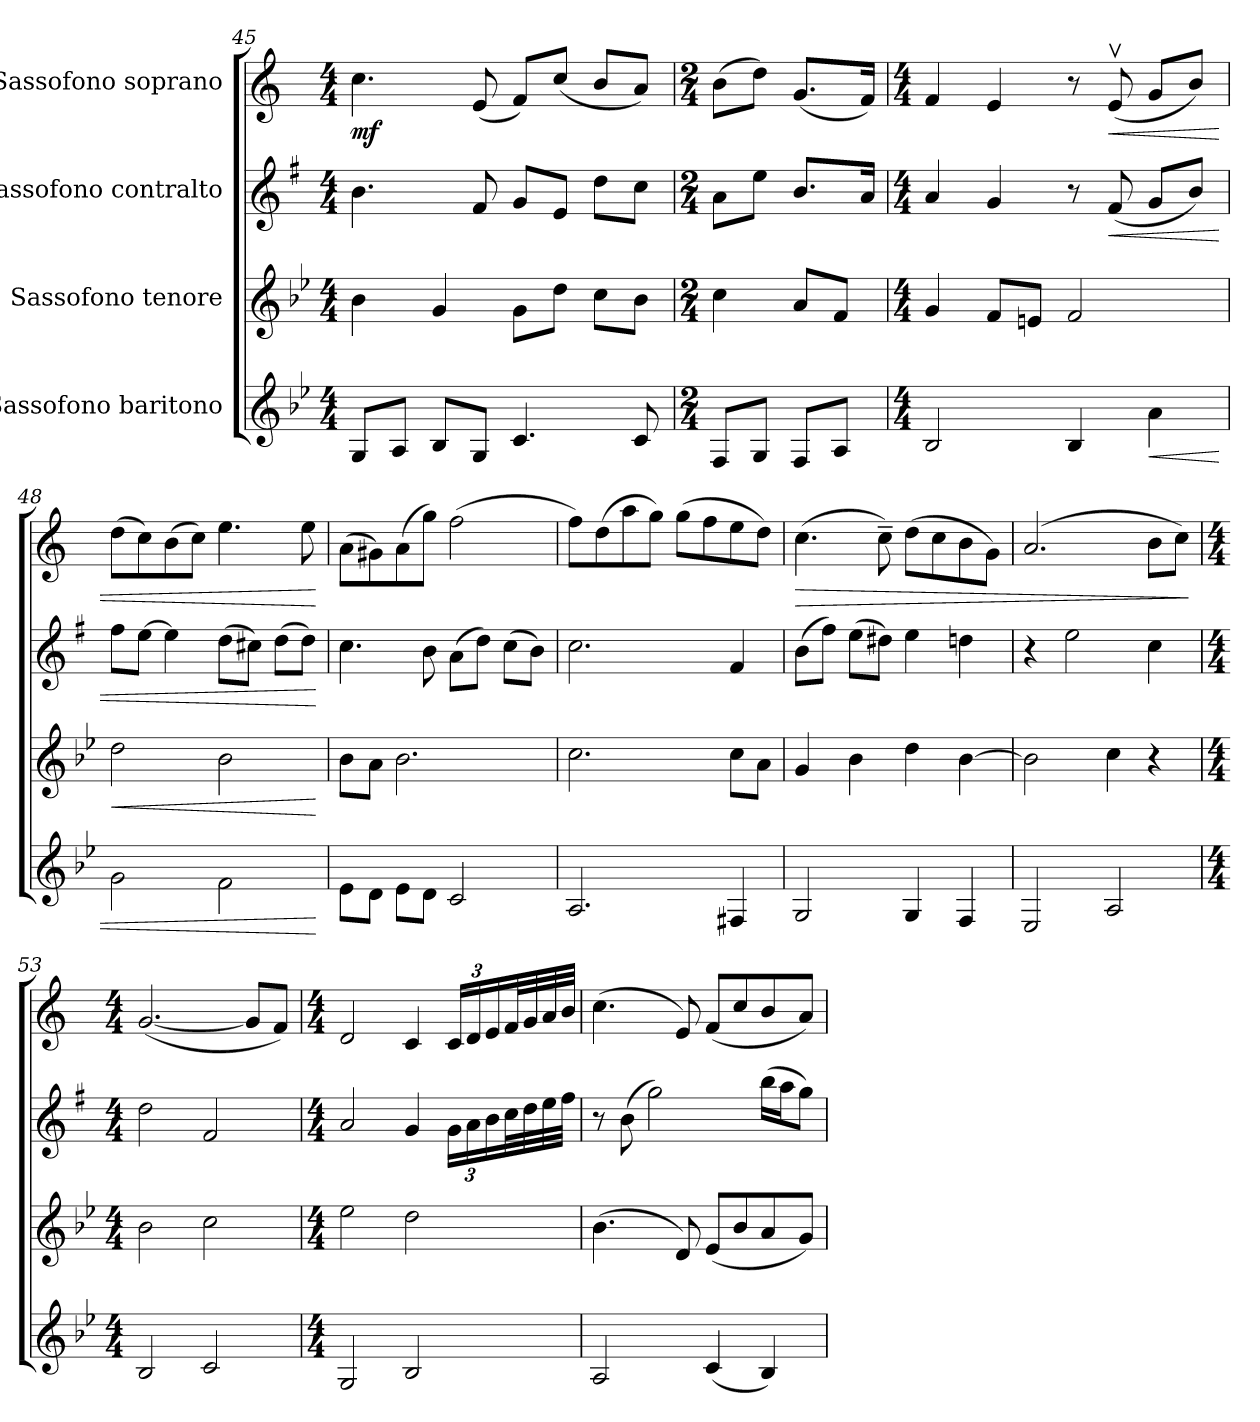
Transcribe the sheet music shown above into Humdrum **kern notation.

**kern	**dynam	**kern	**dynam	**kern	**dynam	**kern	**dynam
*part4	*part4	*part3	*part3	*part2	*part2	*part1	*part1
*staff4	*staff4	*staff3	*staff3	*staff2	*staff2	*staff1	*staff1
*I"Sassofono baritono	*	*I"Sassofono tenore	*	*I"Sassofono contralto	*	*I"Sassofono soprano	*
*clefG2	*	*clefG2	*	*clefG2	*	*clefG2	*
*ITrd12c21	*	*ITrd8c14	*	*ITrd5c9	*	*ITrd1c2	*
*k[b-e-]	*	*k[b-e-]	*	*k[b-e-]	*	*k[b-e-]	*
*M4/4	*	*M4/4	*	*M4/4	*	*M4/4	*
=45	=45	=45	=45	=45	=45	=45	=45
!	!	!	!	!	!	!	!LO:DY:b
8GG/L	.	4B-\	.	4.d\	.	4.b-\	mf
8AA/J	.	.	.	.	.	.	.
8BB-/L	.	4G/	.	.	.	.	.
8GG/J	.	.	.	8A/	.	(<8d/	.
4.C/	.	8G\L	.	8B-/L	.	8e-/L)	.
.	.	8d\J	.	8G/J	.	(<8b-/J	.
.	.	8c\L	.	8f\L	.	8a/L	.
8C/	.	8B-\J	.	8e-\J	.	8g/J)	.
=46	=46	=46	=46	=46	=46	=46	=46
*M2/4	*	*M2/4	*	*M2/4	*	*M2/4	*
8FF/L	.	4c\	.	8c\L	.	(>8a\L	.
8GG/J	.	.	.	8g\J	.	8cc\J)	.
8FF/L	.	8A/L	.	8.d/L	.	(<8.f/L	.
8AA/J	.	8F/J	.	.	.	.	.
.	.	.	.	16c/Jk	.	16e-/Jk)	.
!!LO:PB:g=z
=47	=47	=47	=47	=47	=47	=47	=47
*M4/4	*	*M4/4	*	*M4/4	*	*M4/4	*
2BB-/	.	4G/	.	4c/	.	4e-/	.
.	.	8F/L	.	4B-/	.	4d/	.
.	.	8En/J	.	.	.	.	.
4BB-/	.	2F/	.	8r	.	8r	.
!	!	!	!	!	!LO:HP:b	!	!LO:HP:b
.	.	.	.	(<8A/	<	(<8dv/	<
!	!LO:HP:b	!	!	!	!	!	!
4A\	<	.	.	8B-/L	.	8f/L	.
.	.	.	.	8d/J)	.	8a/J)	.
=48	=48	=48	=48	=48	=48	=48	=48
!	!	!	!LO:HP:b	!	!	!	!
2G\	.	2d\	<	8a\L	.	(>8cc\L	.
.	.	.	.	[8g\J	.	8b-\)	.
.	.	.	.	4g\]	.	(>8a\	.
.	.	.	.	.	.	8b-\J)	.
2F\	.	2B-\	.	(>8f\L	.	4.dd\	.
.	.	.	.	8en\J)	.	.	.
.	.	.	.	(>8f\L	.	.	.
.	.	.	.	8f\J)	.	8dd\	.
.	[	.	[	.	[	.	[
=49	=49	=49	=49	=49	=49	=49	=49
8E-\L	.	8B-\L	.	4.e-\	.	(>8g\L	.
8D\J	.	8A\J	.	.	.	8f#X\)	.
8E-\L	.	2.B-\	.	.	.	(>8g\	.
8D\J	.	.	.	8d\	.	8ff\J)	.
2C/	.	.	.	(>8c\L	.	(>2ee-\	.
.	.	.	.	8f\J)	.	.	.
.	.	.	.	(>8e-\L	.	.	.
.	.	.	.	8d\J)	.	.	.
!!LO:LB:g=z
=50	=50	=50	=50	=50	=50	=50	=50
2.AA/	.	2.c\	.	2.e-\	.	8ee-\L)	.
.	.	.	.	.	.	(>8cc\	.
.	.	.	.	.	.	8gg\	.
.	.	.	.	.	.	8ff\J)	.
.	.	.	.	.	.	(>8ff\L	.
.	.	.	.	.	.	8ee-\	.
4FF#X/	.	8c\L	.	4A/	.	8dd\	.
.	.	8A\J	.	.	.	8cc\J)	.
=51	=51	=51	=51	=51	=51	=51	=51
!	!	!	!	!	!	!	!LO:HP:b
2GG/	.	4G/	.	(>8d\L	.	(>4.b-\	>
.	.	.	.	8a\J)	.	.	.
.	.	4B-\	.	(>8g\L	.	.	.
.	.	.	.	8f#X\J)	.	8b-~\)	.
4GG/	.	4d\	.	4g\	.	(>8cc\L	.
.	.	.	.	.	.	8b-\	.
4FF/	.	[4B-\	.	4fn\	.	8a\	.
.	.	.	.	.	.	8f\J)	.
=52	=52	=52	=52	=52	=52	=52	=52
2EE-/	.	2B-\]	.	4r	.	(>2.g/	.
.	.	.	.	2g\	.	.	.
2AA/	.	4c\	.	.	.	.	.
.	.	4r	.	4e-\	.	8a\L	.
.	.	.	.	.	.	8b-\J)	.
.	.	.	.	.	.	.	]
=53	=53	=53	=53	=53	=53	=53	=53
*M4/4	*	*M4/4	*	*M4/4	*	*M4/4	*
2BB-/	.	2B-\	.	2f\	.	(<[2.f/	.
2C/	.	2c\	.	2A/	.	.	.
.	.	.	.	.	.	8f/L]	.
.	.	.	.	.	.	8e-/J)	.
!!LO:PB:g=z
=54	=54	=54	=54	=54	=54	=54	=54
*M4/4	*	*M4/4	*	*M4/4	*	*M4/4	*
2GG/	.	2e-\	.	2c/	.	2c/	.
2BB-/	.	2d\	.	4B-/	.	4B-/	.
*	*	*	*	*Xbrackettup	*	*Xbrackettup	*
.	.	.	.	24B-\LL	.	24B-/LL	.
.	.	.	.	24c\	.	24c/	.
.	.	.	.	24d\	.	24d/	.
.	.	.	.	32e-\L	.	32e-/L	.
.	.	.	.	32f\	.	32f/	.
.	.	.	.	32g\	.	32g/	.
.	.	.	.	32a\JJJ	.	32a/JJJ	.
=55	=55	=55	=55	=55	=55	=55	=55
2AA/	.	(>4.B-\	.	8r	.	(>4.b-\	.
.	.	.	.	(>8d\	.	.	.
.	.	.	.	2b-\)	.	.	.
.	.	8D/)	.	.	.	8d/)	.
(<4C/	.	(<8E-/L	.	.	.	(<8e-/L	.
.	.	8B-/	.	.	.	8b-/	.
4BB-/)	.	8A/	.	(>16dd\LL	.	8a/	.
.	.	.	.	16cc\J	.	.	.
.	.	8G/J)	.	8b-\J)	.	8g/J)	.
=	=	=	=	=	=	=	=
*-	*-	*-	*-	*-	*-	*-	*-
